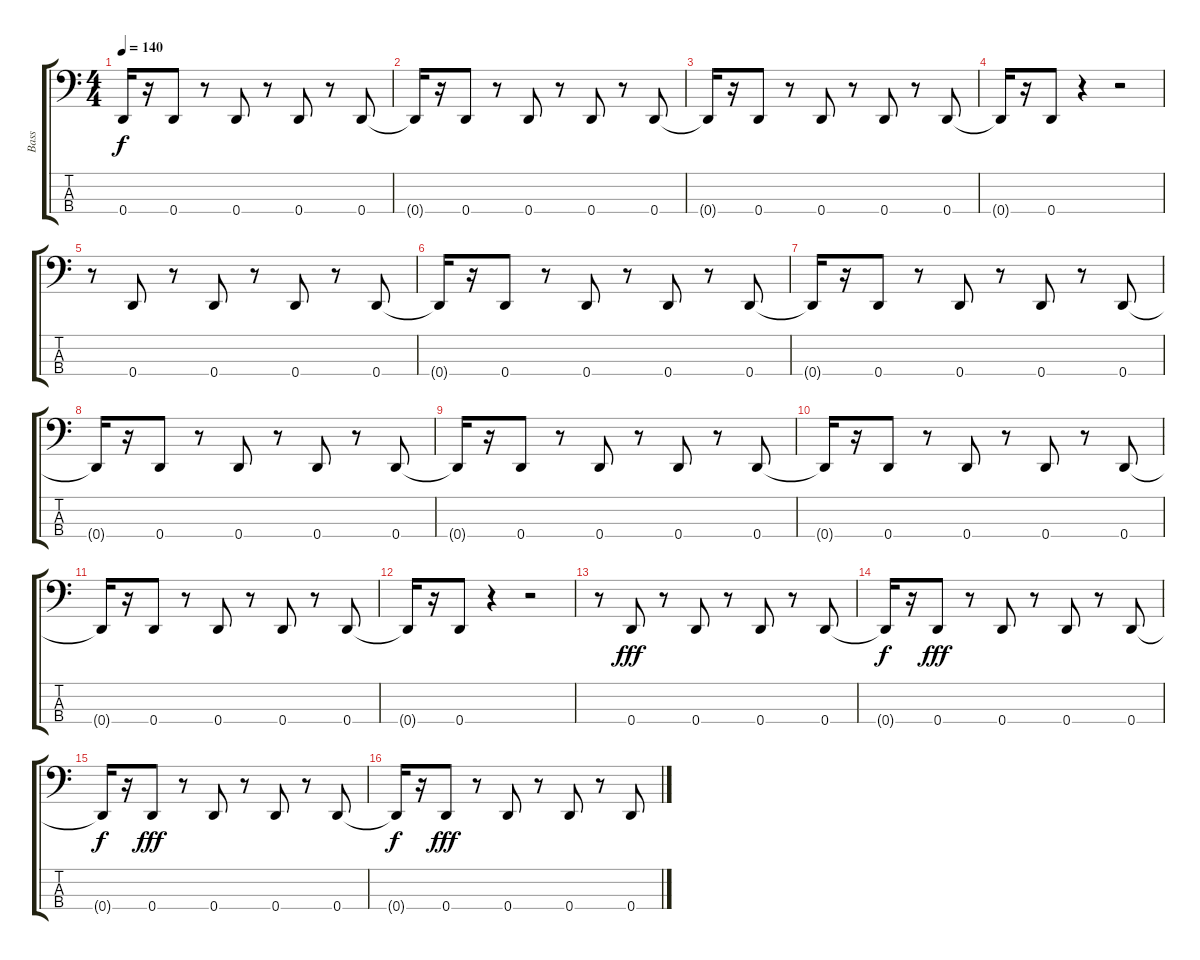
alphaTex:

\track ("Bass" "Bass") {instrument synthbass2}
\staff {score tabs}
\tuning (G2 D2 A1 D1) {hide}
\ts (4 4)
\tempo 140
\clef f4
\ks c
0.4{t}.16{dy f} r.16 0.4.8 r.8 0.4.8 r.8 0.4.8 r.8 0.4.8 |
0.4{t}.16 r.16 0.4.8 r.8 0.4.8 r.8 0.4.8 r.8 0.4.8 |
0.4{t}.16 r.16 0.4.8 r.8 0.4.8 r.8 0.4.8 r.8 0.4.8 |
0.4{t}.16 r.16 0.4.8 r.4 r.2 |
r.8 0.4.8 r.8 0.4.8 r.8 0.4.8 r.8 0.4.8 |
0.4{t}.16 r.16 0.4.8 r.8 0.4.8 r.8 0.4.8 r.8 0.4.8 |
0.4{t}.16 r.16 0.4.8 r.8 0.4.8 r.8 0.4.8 r.8 0.4.8 |
0.4{t}.16 r.16 0.4.8 r.8 0.4.8 r.8 0.4.8 r.8 0.4.8 |
0.4{t}.16 r.16 0.4.8 r.8 0.4.8 r.8 0.4.8 r.8 0.4.8 |
0.4{t}.16 r.16 0.4.8 r.8 0.4.8 r.8 0.4.8 r.8 0.4.8 |
0.4{t}.16 r.16 0.4.8 r.8 0.4.8 r.8 0.4.8 r.8 0.4.8 |
0.4{t}.16 r.16 0.4.8 r.4 r.2 |
r.8 0.4.8{dy fff} r.8 0.4.8 r.8 0.4.8 r.8 0.4.8 |
0.4{t}.16{dy f} r.16 0.4.8{dy fff} r.8 0.4.8 r.8 0.4.8 r.8 0.4.8 |
0.4{t}.16{dy f} r.16 0.4.8{dy fff} r.8 0.4.8 r.8 0.4.8 r.8 0.4.8 |
0.4{t}.16{dy f} r.16 0.4.8{dy fff} r.8 0.4.8 r.8 0.4.8 r.8 0.4.8
